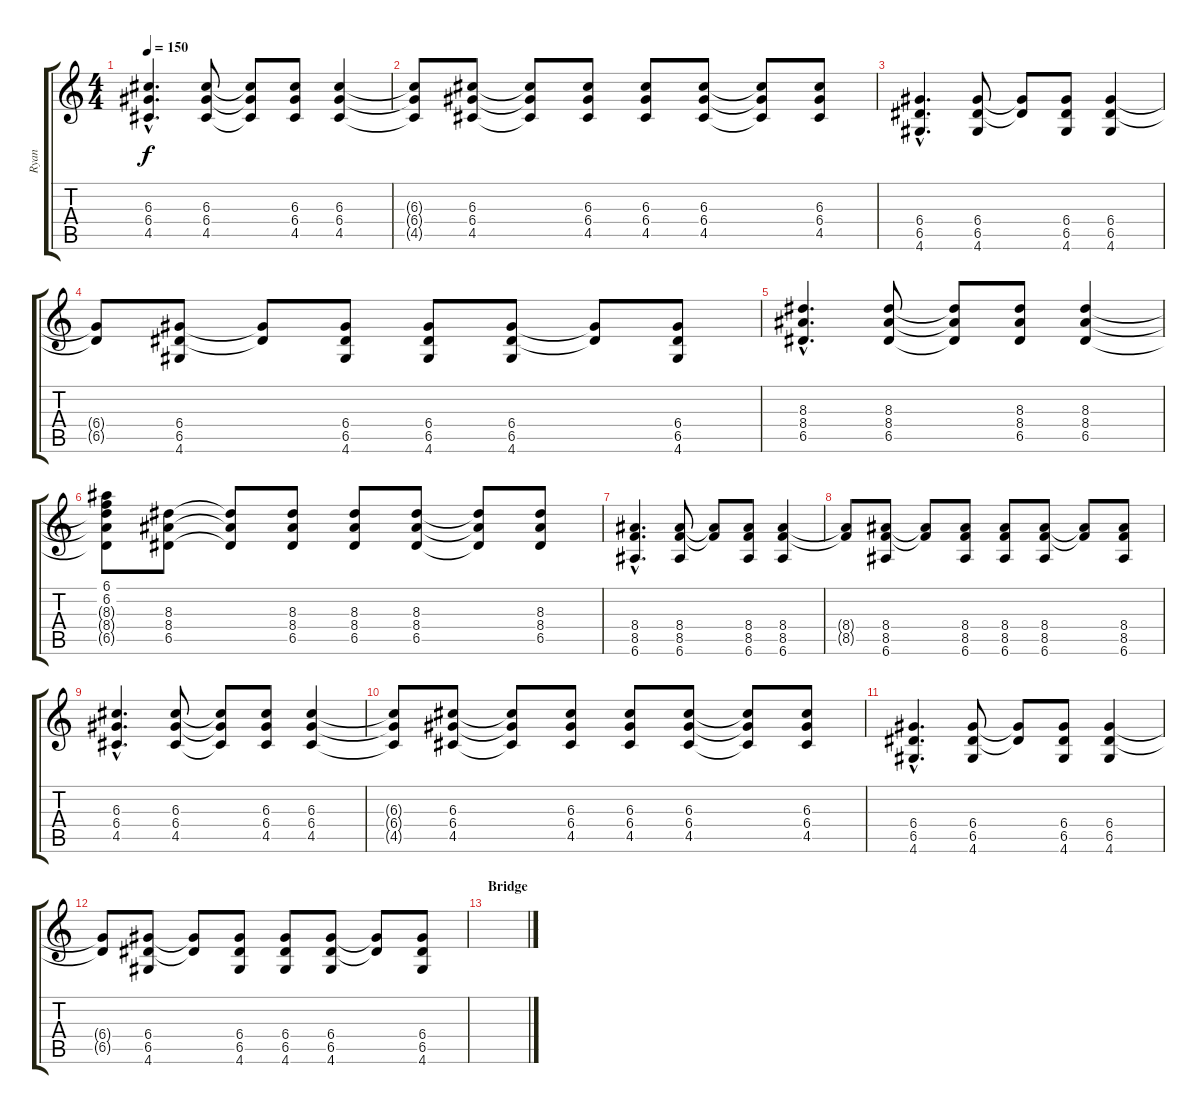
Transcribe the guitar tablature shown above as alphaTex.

\track ("Ryan" "Ryan") {instrument distortionguitar}
\staff {score tabs}
\tuning (E4 B3 G3 D3 A2 E2) {hide}
\ts (4 4)
\tempo 150
\clef g2
\ks c
(6.3{hac} 6.4{hac} 4.5{hac}).4{d dy f instrument distortionguitar} (6.3 6.4 4.5).8 (6.3{t} 6.4{t} 4.5{t}).8 (6.3 6.4 4.5).8 (6.3 6.4 4.5).4 |
(6.3{t} 6.4{t} 4.5{t}).8 (6.3 6.4 4.5).8 (6.3{t} 6.4{t} 4.5{t}).8 (6.3 6.4 4.5).8 (6.3 6.4 4.5).8 (6.3 6.4 4.5).8 (6.3{t} 6.4{t} 4.5{t}).8 (6.3 6.4 4.5).8 |
(6.4{hac} 6.5{hac} 4.6{hac}).4{d instrument distortionguitar} (6.4 6.5 4.6).8 (6.4{t} 6.5{t}).8 (6.4 6.5 4.6).8 (6.4 6.5 4.6).4 |
(6.4{t} 6.5{t}).8 (6.4 6.5 4.6).8 (6.4{t} 6.5{t}).8 (6.4 6.5 4.6).8 (6.4 6.5 4.6).8 (6.4 6.5 4.6).8 (6.4{t} 6.5{t}).8 (6.4 6.5 4.6).8 |
(8.3{hac} 8.4{hac} 6.5{hac}).4{d instrument distortionguitar} (8.3 8.4 6.5).8 (8.3{t} 8.4{t} 6.5{t}).8 (8.3 8.4 6.5).8 (8.3 8.4 6.5).4 |
(6.1 6.2 8.3{t} 8.4{t} 6.5{t}).8 (8.3 8.4 6.5).8 (8.3{t} 8.4{t} 6.5{t}).8 (8.3 8.4 6.5).8 (8.3 8.4 6.5).8 (8.3 8.4 6.5).8 (8.3{t} 8.4{t} 6.5{t}).8 (8.3 8.4 6.5).8 |
(8.4{hac} 8.5{hac} 6.6{hac}).4{d instrument distortionguitar} (8.4 8.5 6.6).8 (8.4{t} 8.5{t}).8 (8.4 8.5 6.6).8 (8.4 8.5 6.6).4 |
(8.4{t} 8.5{t}).8 (8.4 8.5 6.6).8 (8.4{t} 8.5{t}).8 (8.4 8.5 6.6).8 (8.4 8.5 6.6).8 (8.4 8.5 6.6).8 (8.4{t} 8.5{t}).8 (8.4 8.5 6.6).8 |
(6.3{hac} 6.4{hac} 4.5{hac}).4{d instrument distortionguitar} (6.3 6.4 4.5).8 (6.3{t} 6.4{t} 4.5{t}).8 (6.3 6.4 4.5).8 (6.3 6.4 4.5).4 |
(6.3{t} 6.4{t} 4.5{t}).8 (6.3 6.4 4.5).8 (6.3{t} 6.4{t} 4.5{t}).8 (6.3 6.4 4.5).8 (6.3 6.4 4.5).8 (6.3 6.4 4.5).8 (6.3{t} 6.4{t} 4.5{t}).8 (6.3 6.4 4.5).8 |
(6.4{hac} 6.5{hac} 4.6{hac}).4{d instrument distortionguitar} (6.4 6.5 4.6).8 (6.4{t} 6.5{t}).8 (6.4 6.5 4.6).8 (6.4 6.5 4.6).4 |
(6.4{t} 6.5{t}).8 (6.4 6.5 4.6).8 (6.4{t} 6.5{t}).8 (6.4 6.5 4.6).8 (6.4 6.5 4.6).8 (6.4 6.5 4.6).8 (6.4{t} 6.5{t}).8 (6.4 6.5 4.6).8 |
\section ("" "Bridge")
